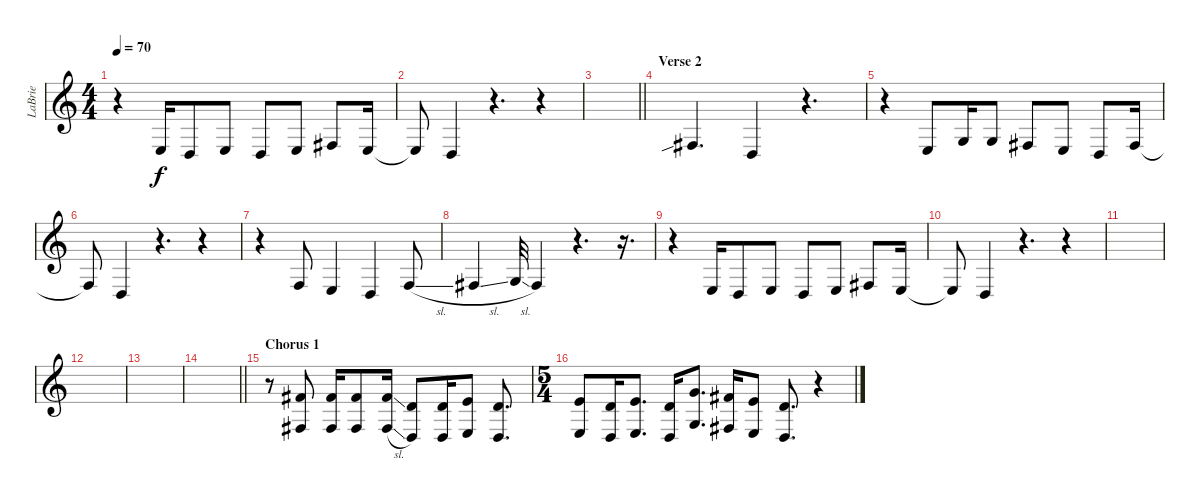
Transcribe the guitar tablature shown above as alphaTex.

\track ("LaBrie" "LaBrie") {instrument clarinet}
\staff {score}
\tuning (E4 B3 G3 D3 A2 E2) {hide}
\ts (4 4)
\tempo 70
\clef g2
\ks c
r.4{dy f} 2.4.16 0.4.8 2.4.8 0.4.8 2.4.8 4.4.8 2.4.16 |
2.4{t}.8 0.4.4 r.4{d} r.4 |
\barLineRight lightlight
|
\section ("" "Verse 2")
4.4{sib}.4{d} 0.4.4 r.4{d} |
r.4 2.4.8 0.3.16 0.3.8 4.4.8 2.4.8 0.4.8 4.4.16 |
4.4{t}.8 0.4.4 r.4{d} r.4 |
r.4 3.4.8 2.4.4 0.4.4 3.4{sl}.8 |
4.4{sl}.4 5.4{sl}.32 4.4.4 r.4{d} r.16{d} |
r.4 2.4.16 0.4.8 2.4.8 0.4.8 2.4.8 4.4.8 2.4.16 |
2.4{t}.8 0.4.4 r.4{d} r.4 |
|
|
|
\barLineRight lightlight
|
\section ("" "Chorus 1")
r.8 (2.1 4.4).8 (2.1 4.4).16 (2.1 4.4).8 (7.2{sl} 4.4{sl}).16 (3.2 0.4).8 (3.2 0.4).16 (0.1 2.4).8 (3.2 0.4).8{d} |
\ts (5 4)
(0.1 2.4).8 (3.2 0.4).16 (0.1 2.4).8{d} (3.2 0.4).16 (3.1 0.3).8{d} (2.1 4.4).16 (0.1 2.4).8 (3.2 0.4).8{d} r.4
